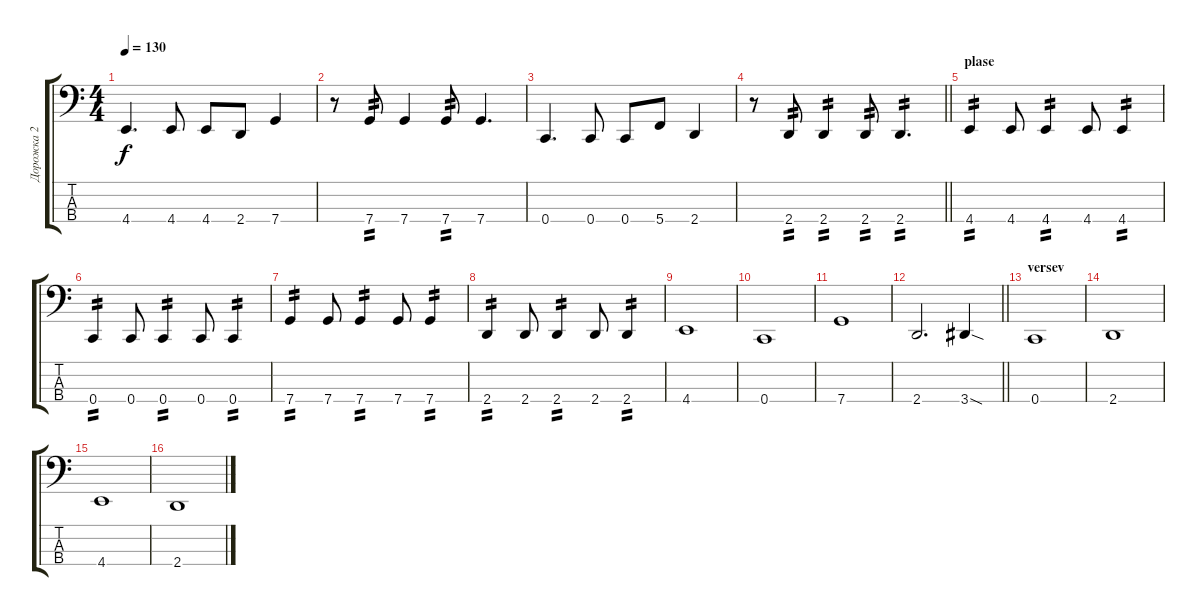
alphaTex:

\track ("Дорожка 2" "Дорожка 2") {instrument electricbasspick}
\staff {score tabs}
\tuning (F2 C2 G1 C1) {hide}
\ts (4 4)
\tempo 130
\clef f4
\ks c
4.4.4{d dy f} 4.4.8 4.4.8 2.4.8 7.4.4 |
r.8 7.4.8{tp 2} 7.4.4 7.4.8{tp 2} 7.4.4{d} |
0.4.4{d} 0.4.8 0.4.8 5.4.8 2.4.4 |
\barLineRight lightlight
r.8 2.4.8{tp 2} 2.4.4{tp 2} 2.4.8{tp 2} 2.4.4{d tp 2} |
\section ("" "plase")
4.4.4{tp 2} 4.4.8 4.4.4{tp 2} 4.4.8 4.4.4{tp 2} |
0.4.4{tp 2} 0.4.8 0.4.4{tp 2} 0.4.8 0.4.4{tp 2} |
7.4.4{tp 2} 7.4.8 7.4.4{tp 2} 7.4.8 7.4.4{tp 2} |
2.4.4{tp 2} 2.4.8 2.4.4{tp 2} 2.4.8 2.4.4{tp 2} |
4.4.1 |
0.4.1 |
7.4.1 |
\barLineRight lightlight
2.4.2{d} 3.4{sod}.4 |
\section ("" "versev")
0.4.1 |
2.4.1 |
4.4.1 |
2.4.1
